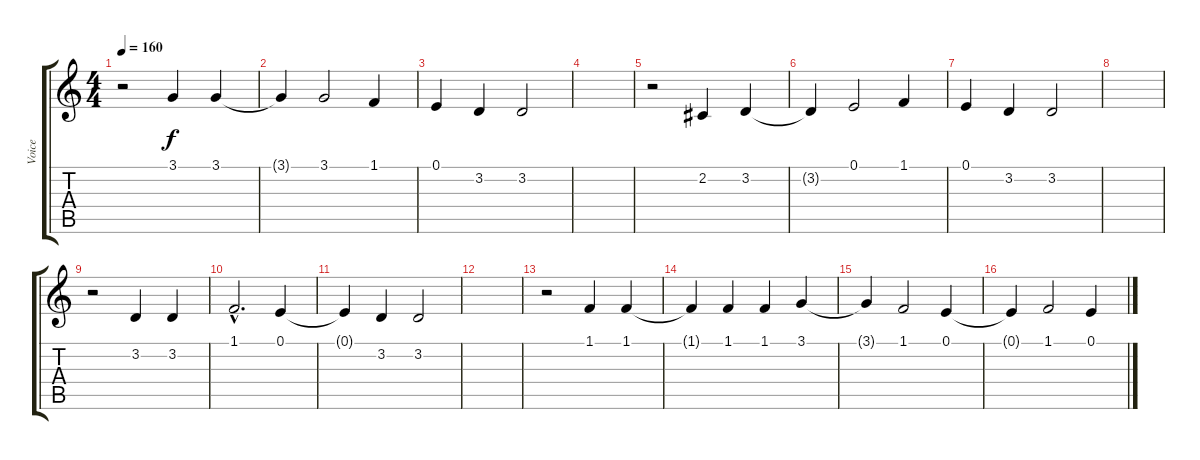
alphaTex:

\track ("Voice" "Voice") {instrument electricpiano1}
\staff {score tabs}
\tuning (E4 B3 G3 D3 A2 E2) {hide}
\ts (4 4)
\tempo 160
\clef g2
\ks c
r.2{dy f} 3.1.4 3.1.4 |
3.1{t}.4 3.1.2 1.1.4 |
0.1.4 3.2.4 3.2.2 |
|
r.2 2.2.4 3.2.4 |
3.2{t}.4 0.1.2 1.1.4 |
0.1.4 3.2.4 3.2.2 |
|
r.2 3.2.4 3.2.4 |
1.1{hac}.2{d} 0.1.4 |
0.1{t}.4 3.2.4 3.2.2 |
|
r.2 1.1.4 1.1.4 |
1.1{t}.4 1.1.4 1.1.4 3.1.4 |
3.1{t}.4 1.1.2 0.1.4 |
0.1{t}.4 1.1.2 0.1.4
